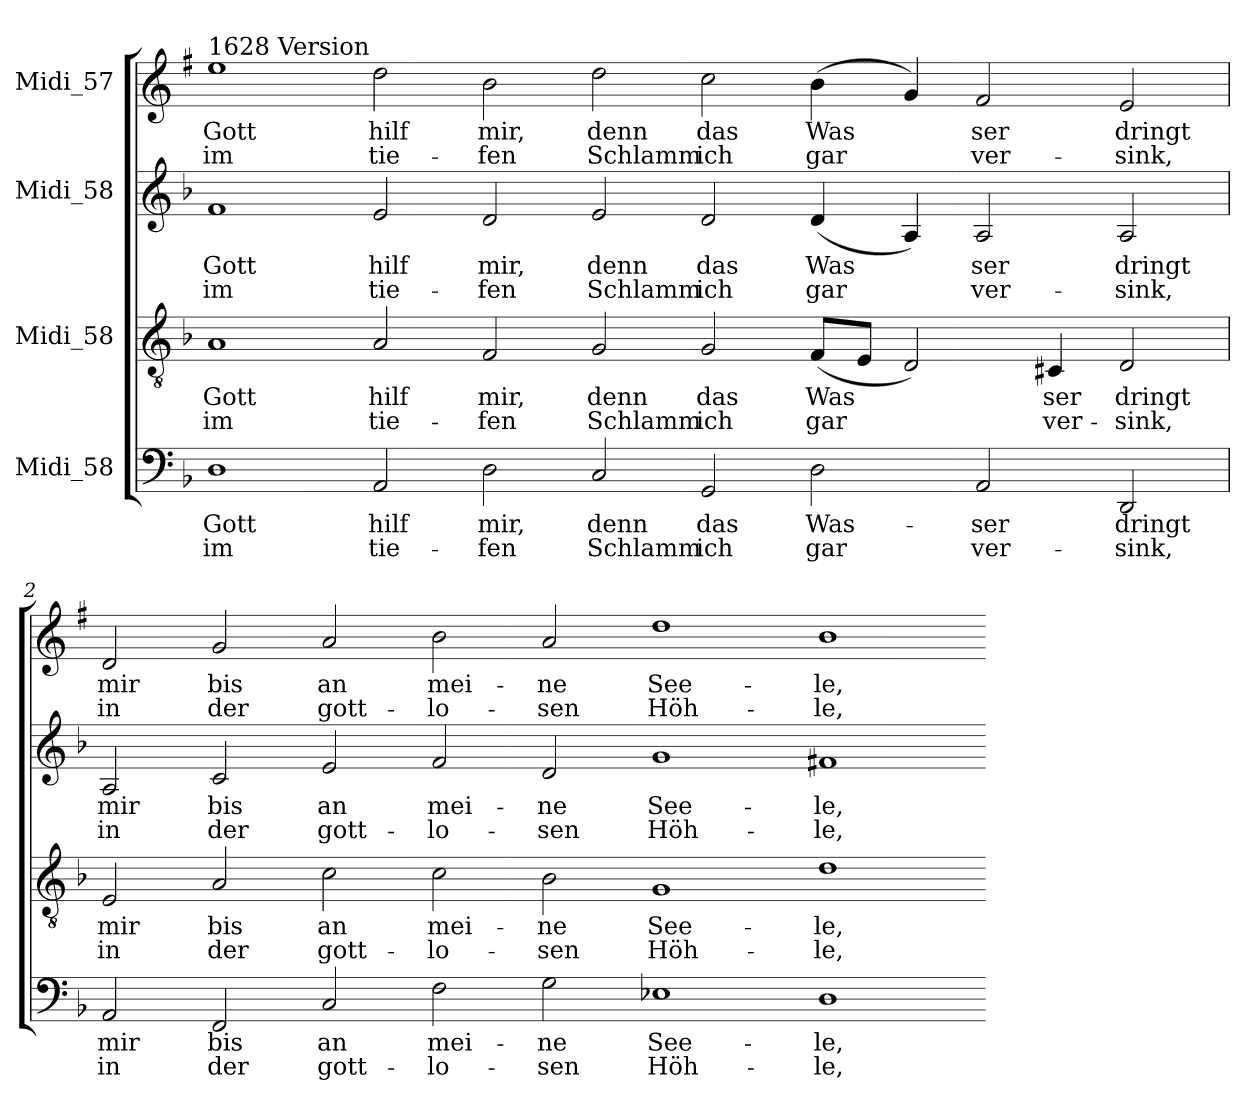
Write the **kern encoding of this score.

**kern	**text	**text	**kern	**text	**text	**kern	**text	**text	**kern	**text	**text
*part4	*part4	*part4	*part3	*part3	*part3	*part2	*part2	*part2	*part1	*part1	*part1
*staff4	*staff4	*staff4	*staff3	*staff3	*staff3	*staff2	*staff2	*staff2	*staff1	*staff1	*staff1
*I"Midi_58	*	*	*I"Midi_58	*	*	*I"Midi_58	*	*	*I"Midi_57	*	*
*clefF4	*	*	*clefGv2	*	*	*clefG2	*	*	*clefG2	*	*
*	*	*	*	*	*	*	*	*	*ITrd1c2	*	*
*k[b-]	*	*	*k[b-]	*	*	*k[b-]	*	*	*k[b-]	*	*
*F:	*	*	*F:	*	*	*F:	*	*	*F:	*	*
=1	=1	=1	=1	=1	=1	=1	=1	=1	=1	=1	=1
!	!	!	!	!	!	!	!	!	!LO:TX:a:t=1628 Version	!	!
!	!LO:LY:b	!LO:LY:b	!	!LO:LY:b	!LO:LY:b	!	!LO:LY:b	!LO:LY:b	!	!LO:LY:b	!LO:LY:b
1D	Gott	im	1A	Gott	im	1f	Gott	im	1dd	Gott	im
!	!LO:LY:b	!LO:LY:b	!	!LO:LY:b	!LO:LY:b	!	!LO:LY:b	!LO:LY:b	!	!LO:LY:b	!LO:LY:b
2AA	hilf	tie-	2A	hilf	tie-	2e	hilf	tie-	2cc	hilf	tie-
!	!LO:LY:b	!LO:LY:b	!	!LO:LY:b	!LO:LY:b	!	!LO:LY:b	!LO:LY:b	!	!LO:LY:b	!LO:LY:b
2D	-mir,	fen	2F	-mir,	fen	2d	-mir,	fen	2a	-mir,	fen
!	!LO:LY:b	!LO:LY:b	!	!LO:LY:b	!LO:LY:b	!	!LO:LY:b	!LO:LY:b	!	!LO:LY:b	!LO:LY:b
2C	denn	Schlamm	2G	denn	Schlamm	2e	denn	Schlamm	2cc	denn	Schlamm
!	!LO:LY:b	!LO:LY:b	!	!LO:LY:b	!LO:LY:b	!	!LO:LY:b	!LO:LY:b	!	!LO:LY:b	!LO:LY:b
2GG	das	ich	2G	das	ich	2d	das	ich	2b-	das	ich
!	!LO:LY:b	!LO:LY:b	!	!LO:LY:b	!LO:LY:b	!	!LO:LY:b	!LO:LY:b	!	!LO:LY:b	!LO:LY:b
2D	Was-	-gar	(<8FL	Was	gar	(<4d	Was	gar	(<4a	Was	gar
.	.	.	8EJ	.	.	.	.	.	.	.	.
.	.	.	2D)	.	.	4A)	.	.	4f)	.	.
!	!LO:LY:b	!LO:LY:b	!	!	!	!	!LO:LY:b	!LO:LY:b	!	!LO:LY:b	!LO:LY:b
2AA	ser	ver-	.	.	.	2A	ser	ver-	2e	ser	ver-
!	!	!	!	!LO:LY:b	!LO:LY:b	!	!	!	!	!	!
.	.	.	4C#X	ser	ver-	.	.	.	.	.	.
!	!LO:LY:b	!LO:LY:b	!	!LO:LY:b	!LO:LY:b	!	!LO:LY:b	!LO:LY:b	!	!LO:LY:b	!LO:LY:b
2DD	-dringt	sink,	2D	-dringt	sink,	2A	-dringt	sink,	2d	-dringt	sink,
=2	=2	=2	=2	=2	=2	=2	=2	=2	=2	=2	=2
!	!LO:LY:b	!LO:LY:b	!	!LO:LY:b	!LO:LY:b	!	!LO:LY:b	!LO:LY:b	!	!LO:LY:b	!LO:LY:b
2AA	mir	in	2E	mir	in	2A	mir	in	2c	mir	in
!	!LO:LY:b	!LO:LY:b	!	!LO:LY:b	!LO:LY:b	!	!LO:LY:b	!LO:LY:b	!	!LO:LY:b	!LO:LY:b
2FF	bis	der	2A	bis	der	2c	bis	der	2f	bis	der
!	!LO:LY:b	!LO:LY:b	!	!LO:LY:b	!LO:LY:b	!	!LO:LY:b	!LO:LY:b	!	!LO:LY:b	!LO:LY:b
2C	an	gott-	2c	an	gott-	2e	an	gott-	2g	an	gott-
!	!LO:LY:b	!LO:LY:b	!	!LO:LY:b	!LO:LY:b	!	!LO:LY:b	!LO:LY:b	!	!LO:LY:b	!LO:LY:b
2F	-mei-	-lo-	2c	-mei-	-lo-	2f	-mei-	-lo-	2a	-mei-	-lo-
!	!LO:LY:b	!LO:LY:b	!	!LO:LY:b	!LO:LY:b	!	!LO:LY:b	!LO:LY:b	!	!LO:LY:b	!LO:LY:b
2G	-ne	sen	2B-	-ne	sen	2d	-ne	sen	2g	-ne	sen
!	!LO:LY:b	!LO:LY:b	!	!LO:LY:b	!LO:LY:b	!	!LO:LY:b	!LO:LY:b	!	!LO:LY:b	!LO:LY:b
1E-X	See-	-Höh-	1G	See-	-Höh-	1g	See-	-Höh-	1cc	See-	-Höh-
!	!LO:LY:b	!LO:LY:b	!	!LO:LY:b	!LO:LY:b	!	!LO:LY:b	!LO:LY:b	!	!LO:LY:b	!LO:LY:b
1D	-le,	le,	1d	-le,	le,	1f#X	-le,	le,	1a	-le,	le,
=-	=-	=-	=-	=-	=-	=-	=-	=-	=-	=-	=-
*-	*-	*-	*-	*-	*-	*-	*-	*-	*-	*-	*-
